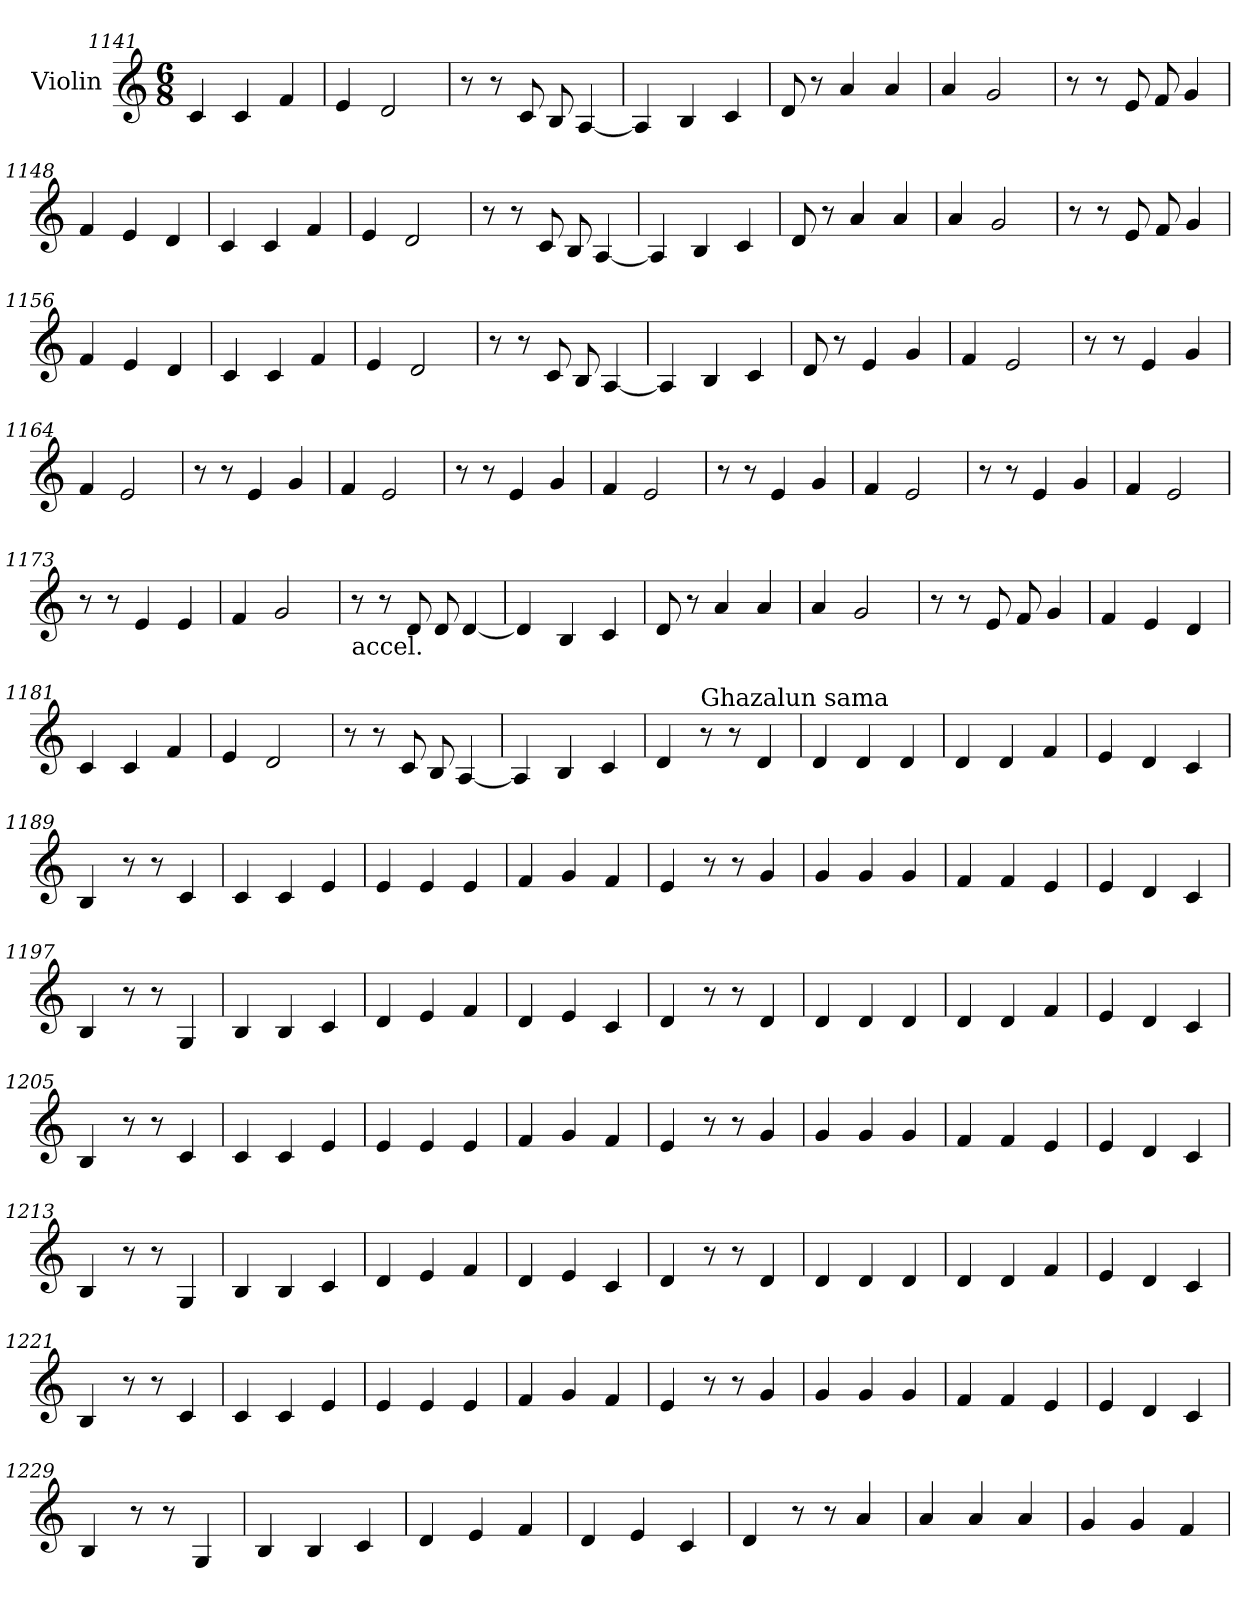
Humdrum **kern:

**kern
*part1
*staff1
*I"Violin
*clefG2
*k[]
*C:
*M6/8
=1141
4c/
4c/
4f/
=1142
4e/
2d/
=1143
8r
8r
8c/
8B/
[4A/
!!LO:PB:g=z
=1144
4A/]
4B/
4c/
=1145
8d/
8r
4a/
4a/
!!LO:PB:g=z
=1146
4a/
2g/
=1147
8r
8r
8e/
8f/
4g/
=1148
4f/
4e/
4d/
=1149
4c/
4c/
4f/
=1150
4e/
2d/
!!LO:PB:g=z
=1151
8r
8r
8c/
8B/
[4A/
=1152
4A/]
4B/
4c/
!!LO:PB:g=z
=1153
8d/
8r
4a/
4a/
=1154
4a/
2g/
=1155
8r
8r
8e/
8f/
4g/
=1156
4f/
4e/
4d/
=1157
4c/
4c/
4f/
!!LO:PB:g=z
=1158
4e/
2d/
=1159
8r
8r
8c/
8B/
[4A/
!!LO:PB:g=z
=1160
4A/]
4B/
4c/
=1161
8d/
8r
4e/
4g/
=1162
4f/
2e/
=1163
8r
8r
4e/
4g/
=1164
4f/
2e/
=1165
8r
8r
4e/
4g/
!!LO:PB:g=z
=1166
4f/
2e/
=1167
8r
8r
4e/
4g/
=1168
4f/
2e/
=1169
8r
8r
4e/
4g/
=1170
4f/
2e/
=1171
8r
8r
4e/
4g/
=1172
4f/
2e/
!!LO:PB:g=z
=1173
8r
8r
4e/
4e/
!!LO:PB:g=z
=1174
4f/
2g/
=1175
!LO:TX:b:t=accel.
8r
8r
8d/
8d/
[4d/
=1176
4d/]
4B/
4c/
=1177
8d/
8r
4a/
4a/
=1178
4a/
2g/
=1179
8r
8r
8e/
8f/
4g/
!!LO:PB:g=z
=1180
4f/
4e/
4d/
=1181
4c/
4c/
4f/
!!LO:PB:g=z
=1182
4e/
2d/
=1183
8r
8r
8c/
8B/
[4A/
=1184
4A/]
4B/
4c/
=1185
4d/
!LO:TX:a:t=Ghazalun sama
8r
8r
4d/
=1186
4d/
4d/
4d/
!!LO:PB:g=z
=1187
4d/
4d/
4f/
!!LO:PB:g=z
=1188
4e/
4d/
4c/
=1189
4B/
8r
8r
4c/
=1190
4c/
4c/
4e/
=1191
4e/
4e/
4e/
=1192
4f/
4g/
4f/
=1193
4e/
8r
8r
4g/
!!LO:PB:g=z
=1194
4g/
4g/
4g/
!!LO:PB:g=z
=1195
4f/
4f/
4e/
=1196
4e/
4d/
4c/
=1197
4B/
8r
8r
4G/
=1198
4B/
4B/
4c/
=1199
4d/
4e/
4f/
=1200
4d/
4e/
4c/
!!LO:PB:g=z
=1201
4d/
8r
8r
4d/
!!LO:PB:g=z
=1202
4d/
4d/
4d/
=1203
4d/
4d/
4f/
=1204
4e/
4d/
4c/
=1205
4B/
8r
8r
4c/
=1206
4c/
4c/
4e/
=1207
4e/
4e/
4e/
!!LO:PB:g=z
=1208
4f/
4g/
4f/
!!LO:PB:g=z
=1209
4e/
8r
8r
4g/
=1210
4g/
4g/
4g/
=1211
4f/
4f/
4e/
=1212
4e/
4d/
4c/
=1213
4B/
8r
8r
4G/
=1214
4B/
4B/
4c/
!!LO:PB:g=z
=1215
4d/
4e/
4f/
!!LO:PB:g=z
=1216
4d/
4e/
4c/
=1217
4d/
8r
8r
4d/
=1218
4d/
4d/
4d/
=1219
4d/
4d/
4f/
=1220
4e/
4d/
4c/
=1221
4B/
8r
8r
4c/
=1222
4c/
4c/
4e/
!!LO:PB:g=z
=1223
4e/
4e/
4e/
=1224
4f/
4g/
4f/
=1225
4e/
8r
8r
4g/
=1226
4g/
4g/
4g/
=1227
4f/
4f/
4e/
=1228
4e/
4d/
4c/
!!LO:PB:g=z
=1229
4B/
8r
8r
4G/
!!LO:PB:g=z
=1230
4B/
4B/
4c/
=1231
4d/
4e/
4f/
=1232
4d/
4e/
4c/
=1233
4d/
8r
8r
4a/
=1234
4a/
4a/
4a/
=1235
4g/
4g/
4f/
=
*-
